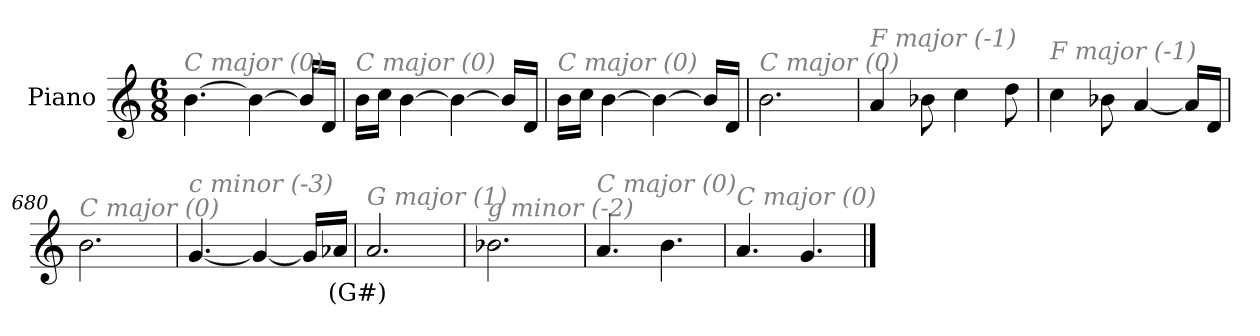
**kern	**text
*part1	*part1
*staff1	*staff1
*I"Piano	*
*I'Pno.	*
*clefG2	*
*k[]	*
*M6/8	*
=1	=1
!LO:TX:i:color=#808080:t=C major (0)	!
[4.b\	.
4b\_	.
16b/LL]	.
16d/JJ	.
=675	=675
!LO:TX:i:color=#808080:t=C major (0)	!
16b\LL	.
16cc\JJ	.
[4b\	.
4b\_	.
16b/LL]	.
16d/JJ	.
=676	=676
!LO:TX:i:color=#808080:t=C major (0)	!
16b\LL	.
16cc\JJ	.
[4b\	.
4b\_	.
16b/LL]	.
16d/JJ	.
=677	=677
!LO:TX:i:color=#808080:t=C major (0)	!
2.b\	.
!!LO:LB:g=z
=678	=678
!LO:TX:i:color=#808080:t=F major (-1)	!
4a/	.
8b-X\	.
4cc\	.
8dd\	.
=679	=679
!LO:TX:i:color=#808080:t=F major (-1)	!
4cc\	.
8b-X\	.
[4a/	.
16a/LL]	.
16d/JJ	.
=680	=680
!LO:TX:i:color=#808080:t=C major (0)	!
2.b\	.
=681	=681
!LO:TX:i:color=#808080:t=c minor (-3)	!
[4.g/	.
4g/_	.
16g/LL]	.
16a-Xi/JJ	(G#)
!!LO:LB:g=z
=682	=682
!LO:TX:i:color=#808080:t=G major (1)	!
2.a/	.
=683	=683
!LO:TX:i:color=#808080:t=g minor (-2)	!
2.b-X\	.
=684	=684
!LO:TX:i:color=#808080:t=C major (0)	!
4.a/	.
4.b\	.
=685	=685
!LO:TX:i:color=#808080:t=C major (0)	!
4.a/	.
4.g/	.
==	==
*-	*-
